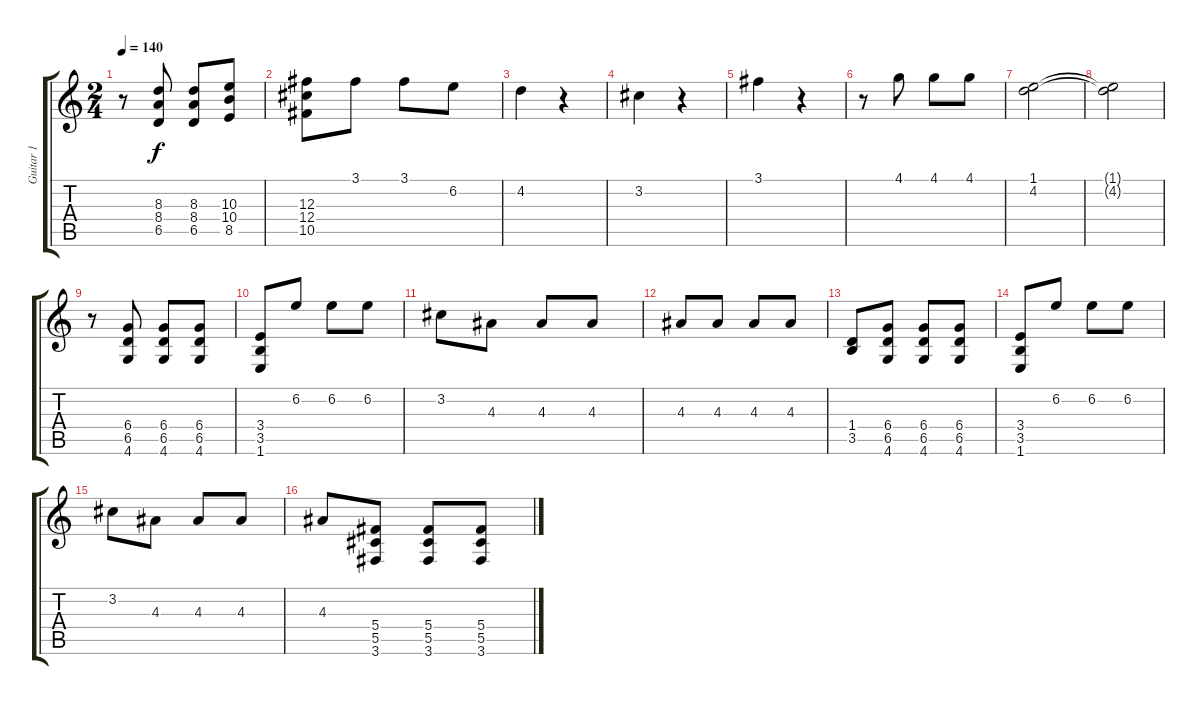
\track ("Guitar 1" "Guitar 1") {instrument distortionguitar}
\staff {score tabs}
\tuning (Eb4 Bb3 Gb3 Db3 Ab2 Eb2) {hide}
\ts (2 4)
\tempo 140
\clef g2
\ks c
r.8{dy f} (8.3 8.4 6.5).8 (8.3 8.4 6.5).8 (10.3 10.4 8.5).8 |
(12.3 12.4 10.5).8 3.1.8 3.1.8 6.2.8 |
4.2.4 r.4 |
3.2.4 r.4 |
3.1.4 r.4 |
r.8 4.1.8 4.1.8 4.1.8 |
(1.1 4.2).2 |
(1.1{t} 4.2{t}).2 |
r.8 (6.4 6.5 4.6).8 (6.4 6.5 4.6).8 (6.4 6.5 4.6).8 |
(3.4 3.5 1.6).8 6.2.8 6.2.8 6.2.8 |
3.2.8 4.3.8 4.3.8 4.3.8 |
4.3.8 4.3.8 4.3.8 4.3.8 |
(1.4 3.5).8 (6.4 6.5 4.6).8 (6.4 6.5 4.6).8 (6.4 6.5 4.6).8 |
(3.4 3.5 1.6).8 6.2.8 6.2.8 6.2.8 |
3.2.8 4.3.8 4.3.8 4.3.8 |
4.3.8 (5.4 5.5 3.6).8 (5.4 5.5 3.6).8 (5.4 5.5 3.6).8
